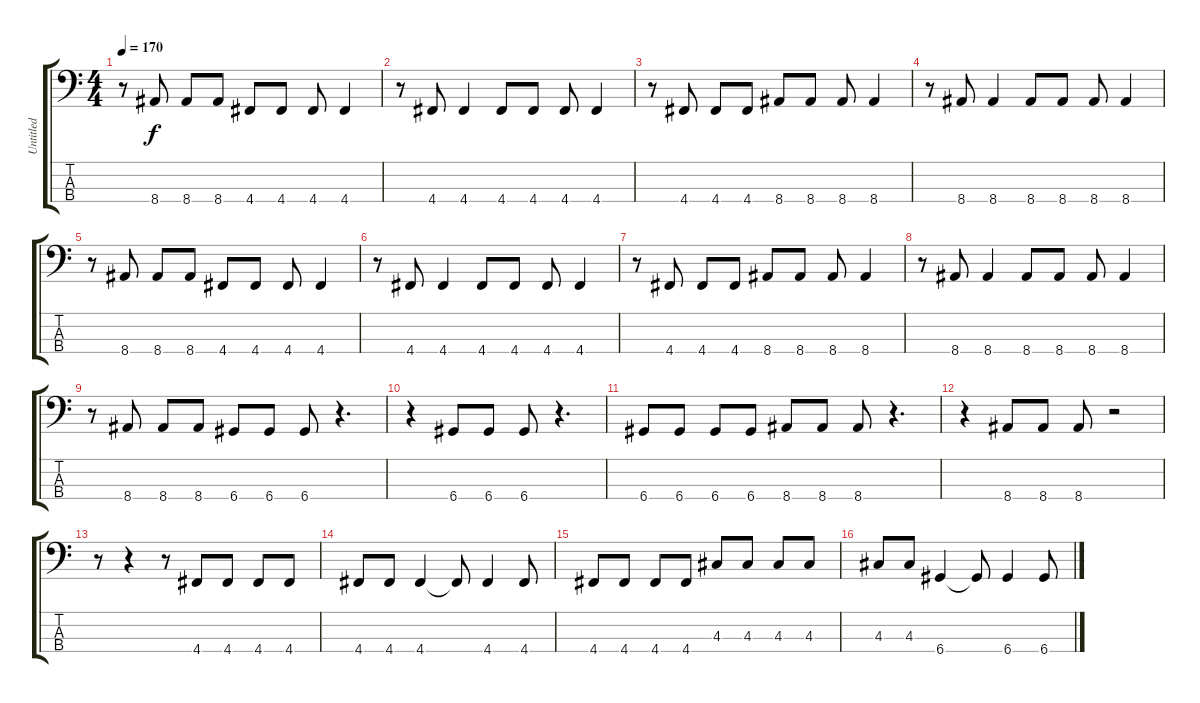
\track ("Untitled" "Untitled") {instrument electricbasspick}
\staff {score tabs}
\tuning (G2 D2 A1 D1) {hide}
\ts (4 4)
\tempo 170
\clef f4
\ks c
r.8{dy f} 8.4.8 8.4.8 8.4.8 4.4.8 4.4.8 4.4.8 4.4.4 |
r.8 4.4.8 4.4.4 4.4.8 4.4.8 4.4.8 4.4.4 |
r.8 4.4.8 4.4.8 4.4.8 8.4.8 8.4.8 8.4.8 8.4.4 |
r.8 8.4.8 8.4.4 8.4.8 8.4.8 8.4.8 8.4.4 |
r.8 8.4.8 8.4.8 8.4.8 4.4.8 4.4.8 4.4.8 4.4.4 |
r.8 4.4.8 4.4.4 4.4.8 4.4.8 4.4.8 4.4.4 |
r.8 4.4.8 4.4.8 4.4.8 8.4.8 8.4.8 8.4.8 8.4.4 |
r.8 8.4.8 8.4.4 8.4.8 8.4.8 8.4.8 8.4.4 |
r.8 8.4.8 8.4.8 8.4.8 6.4.8 6.4.8 6.4.8 r.4{d} |
r.4 6.4.8 6.4.8 6.4.8 r.4{d} |
6.4.8 6.4.8 6.4.8 6.4.8 8.4.8 8.4.8 8.4.8 r.4{d} |
r.4 8.4.8 8.4.8 8.4.8 r.2 |
r.8 r.4 r.8 4.4.8 4.4.8 4.4.8 4.4.8 |
4.4.8 4.4.8 4.4.4 4.4{t}.8 4.4.4 4.4.8 |
4.4.8 4.4.8 4.4.8 4.4.8 4.3.8 4.3.8 4.3.8 4.3.8 |
4.3.8 4.3.8 6.4.4 6.4{t}.8 6.4.4 6.4.8
